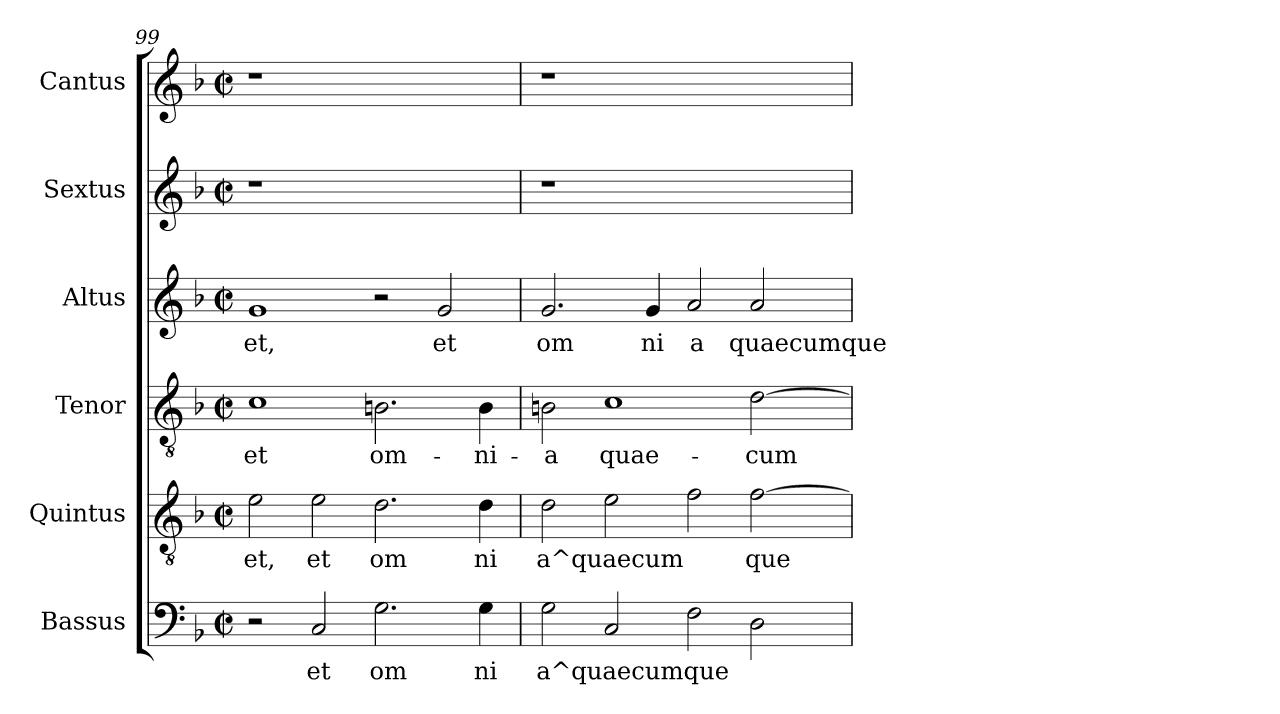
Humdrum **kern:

**kern	**text	**kern	**text	**kern	**text	**kern	**text	**kern	**kern
*part6	*part6	*part5	*part5	*part4	*part4	*part3	*part3	*part2	*part1
*staff6	*staff6	*staff5	*staff5	*staff4	*staff4	*staff3	*staff3	*staff2	*staff1
*I"Bassus	*	*I"Quintus	*	*I"Tenor	*	*I"Altus	*	*I"Sextus	*I"Cantus
*I'B	*	*I'Q	*	*I'T	*	*I'A	*	*I'S	*I'C
!!LO:PB:g=z
*clefF4	*	*clefGv2	*	*clefGv2	*	*clefG2	*	*clefG2	*clefG2
*k[b-]	*	*k[b-]	*	*k[b-]	*	*k[b-]	*	*k[b-]	*k[b-]
*F:	*	*F:	*	*F:	*	*F:	*	*F:	*F:
*M2/2	*	*M2/2	*	*M2/2	*	*M2/2	*	*M2/2	*M2/2
*met(c|)	*	*met(c|)	*	*met(c|)	*	*met(c|)	*	*met(c|)	*met(c|)
=99	=99	=99	=99	=99	=99	=99	=99	=99	=99
!	!	!	!LO:LY:b:cj	!	!LO:LY:b:cj	!	!LO:LY:b:cj	!	!
2r	.	2e\	-et,	1c	et	1g	et,	1r	1r
!	!LO:LY:b:cj	!	!LO:LY:b:cj	!	!	!	!	!	!
2C/	et	2e\	et	.	.	.	.	.	.
!	!LO:LY:b:cj	!	!LO:LY:b:cj	!	!LO:LY:b:cj	!	!	!	!
2.G\	om	2.d\	om	2.Bn\	om-	2r	.	1ryy	1ryy
!	!	!	!	!	!	!	!LO:LY:b:cj	!	!
.	.	.	.	.	.	2g/	et	.	.
!	!LO:LY:b:cj	!	!LO:LY:b:cj	!	!LO:LY:b:cj	!	!	!	!
4G\	ni	4d\	ni	4B\	-ni-	.	.	.	.
=100	=100	=100	=100	=100	=100	=100	=100	=100	=100
!	!LO:LY:b:cj	!	!LO:LY:b:cj	!	!LO:LY:b:cj	!	!LO:LY:b:cj	!	!
2G\	a^quaecumque	2d\	a^quaecum	2Bn\	-a	2.g/	om	1r	1r
!	!LO:LY:b:cj	!	!LO:LY:b:cj	!	!LO:LY:b:cj	!	!	!	!
2C/	.	2e\	.	1c	quae-	.	.	.	.
!	!	!	!	!	!	!	!LO:LY:b:cj	!	!
.	.	.	.	.	.	4g/	ni	.	.
!	!LO:LY:b:cj	!	!LO:LY:b:cj	!	!	!	!LO:LY:b:cj	!	!
2F\	.	2f\	.	.	.	2a/	a	1ryy	1ryy
!	!LO:LY:b:cj	!	!LO:LY:b:cj	!	!LO:LY:b:cj	!	!LO:LY:b:cj	!	!
2D\	.	[>2f\	que	[>2d\	-cum-	2a/	quaecumque	.	.
=	=	=	=	=	=	=	=	=	=
*-	*-	*-	*-	*-	*-	*-	*-	*-	*-
